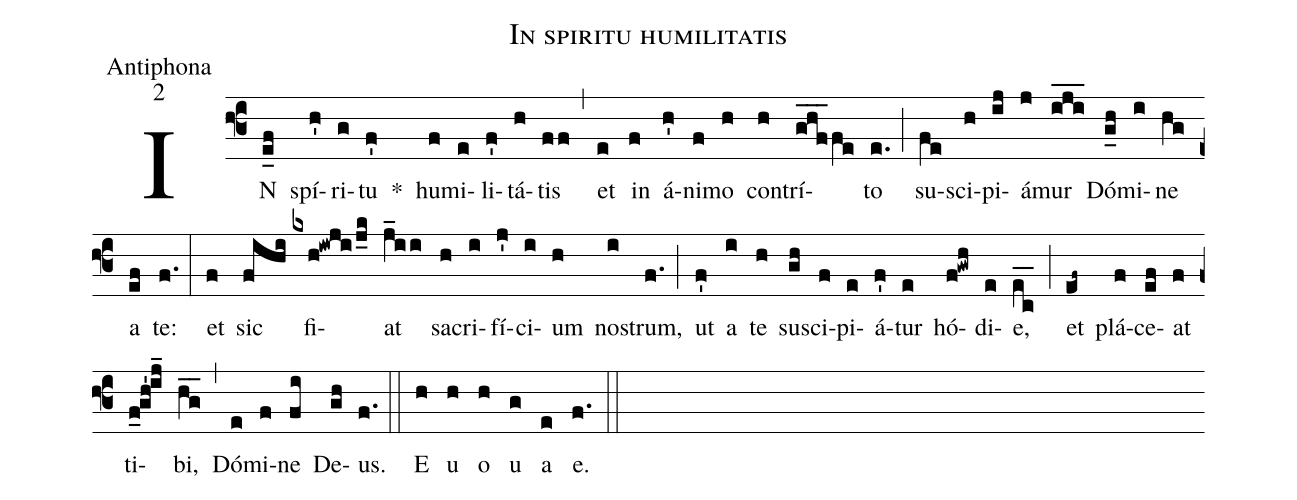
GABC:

name:In spiritu humilitatis;
office-part:Antiphona;
mode:2;
%%
(f3) IN(e_f) spí(h')ri(g)tu(f') *() hu(f)mi(e)li(f')tá(h)tis(ff) (,) et(e) in(f) á(h')ni(f)mo(h) con(h)trí(g_h_f_fe)to(e.) (;) su(fe)sci(h)pi(ij)á(j)mur(iji___) Dó(g_h)mi(i)ne(hg) a(ef) te:(f.) (:) et(f) sic(fihi) fi(kxh!iwji/j_k)at(j_ii) sa(h)cri(i)fí(j')ci(i)um(h) no(i)strum,(f.) (;) ut(f') a(i) te(h) su(gh)sci(f)pi(e)á(f')tur(e) hó(f!gwh)di(e)e,(ec__) (;) et(ef~) plá(f)ce(ef)at(f) ti(f_0!gh'!ij_)bi,(hg__) (,) Dó(e)mi(f)ne(fi) De(gh)us.(f.) (::) E(h) u(h) o(h) u(g) a(e) e.(f.) (::)
